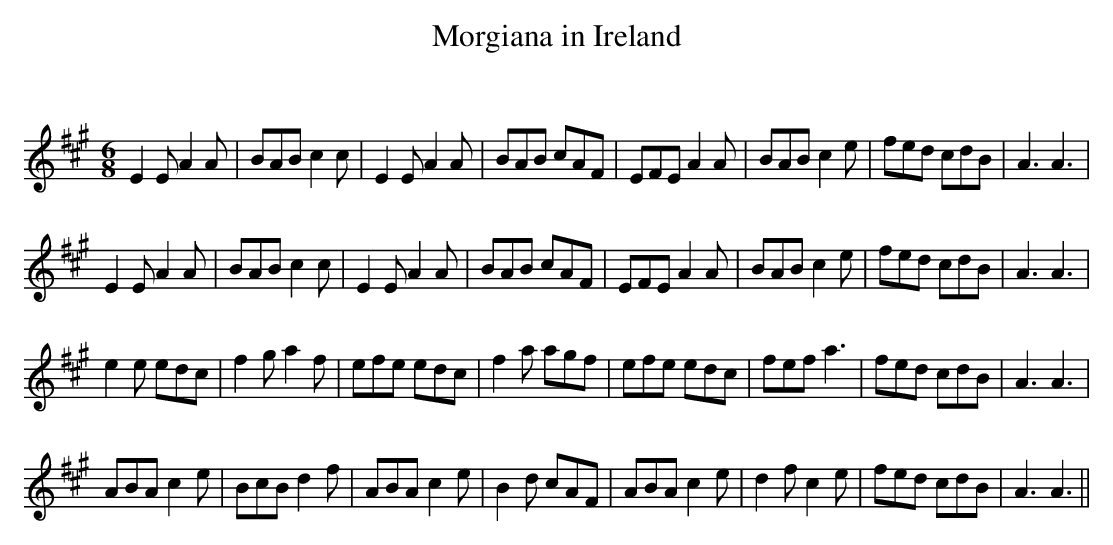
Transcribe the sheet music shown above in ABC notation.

X:1
T: Morgiana in Ireland
C:
Q:180
K:A
M:6/8
L:1/16
E4E2 A4A2|B2A2B2 c4c2|E4E2 A4A2|B2A2B2 c2A2F2|E2F2E2 A4A2|B2A2B2 c4e2|f2e2d2 c2d2B2|A6A6|
E4E2 A4A2|B2A2B2 c4c2|E4E2 A4A2|B2A2B2 c2A2F2|E2F2E2 A4A2|B2A2B2 c4e2|f2e2d2 c2d2B2|A6A6|
e4e2 e2d2c2|f4g2 a4f2|e2f2e2 e2d2c2|f4a2 a2g2f2|e2f2e2 e2d2c2|f2e2f2 a6|f2e2d2 c2d2B2|A6A6|
A2B2A2 c4e2|B2c2B2 d4f2|A2B2A2 c4e2|B4d2 c2A2F2|A2B2A2 c4e2|d4f2 c4e2|f2e2d2 c2d2B2|A6A6||
